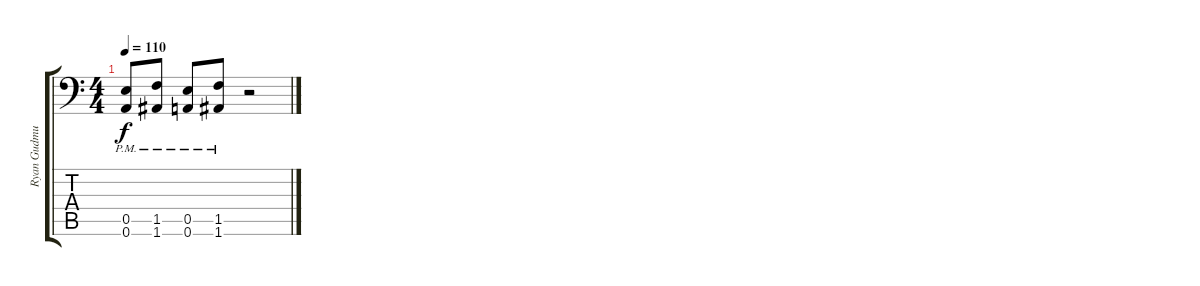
\track ("Ryan Gudmunds" "Ryan Gudmu") {instrument distortionguitar}
\staff {score tabs}
\tuning (B3 Gb3 D3 A2 E2 A1) {hide}
\ts (4 4)
\tempo 110
\clef f4
\ks c
(0.5{pm} 0.6{pm}).8{dy f} (1.5{pm} 1.6{pm}).8 (0.5{pm} 0.6{pm}).8 (1.5{pm} 1.6{pm}).8 r.2
